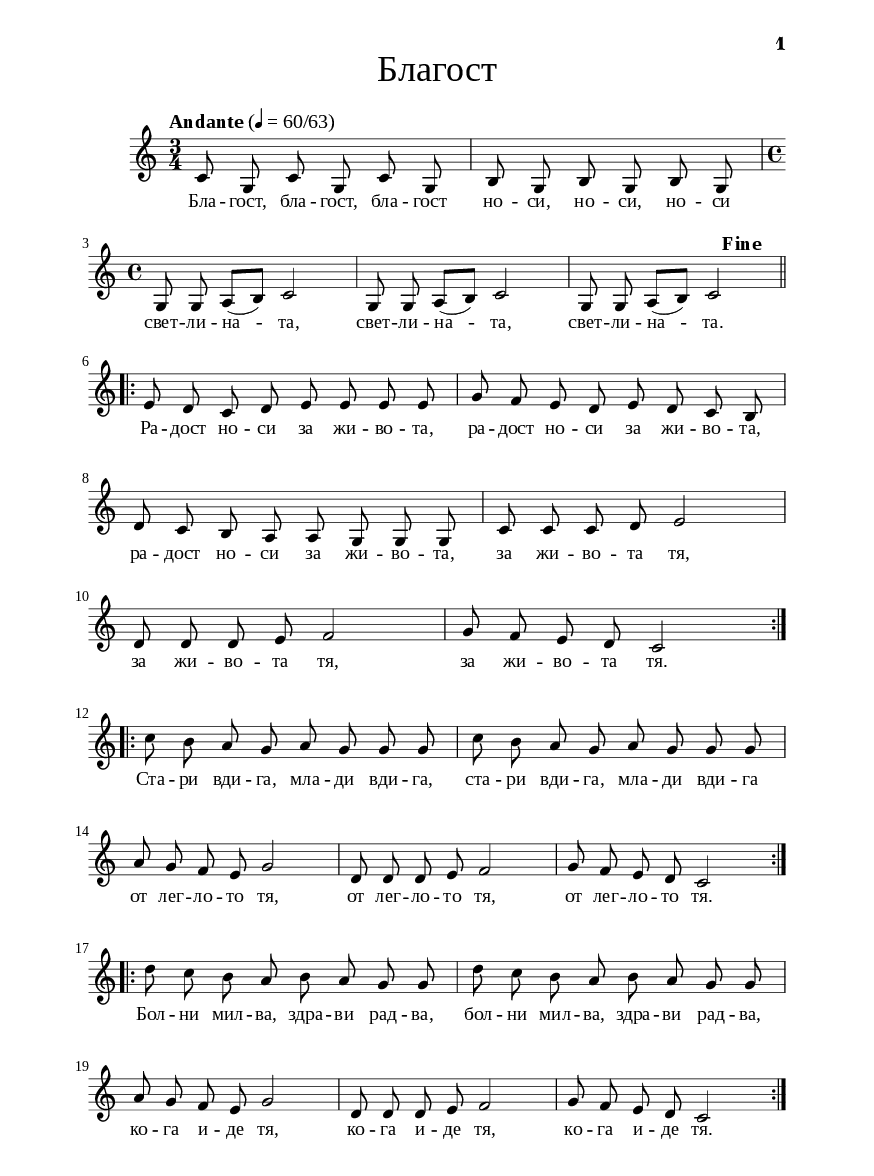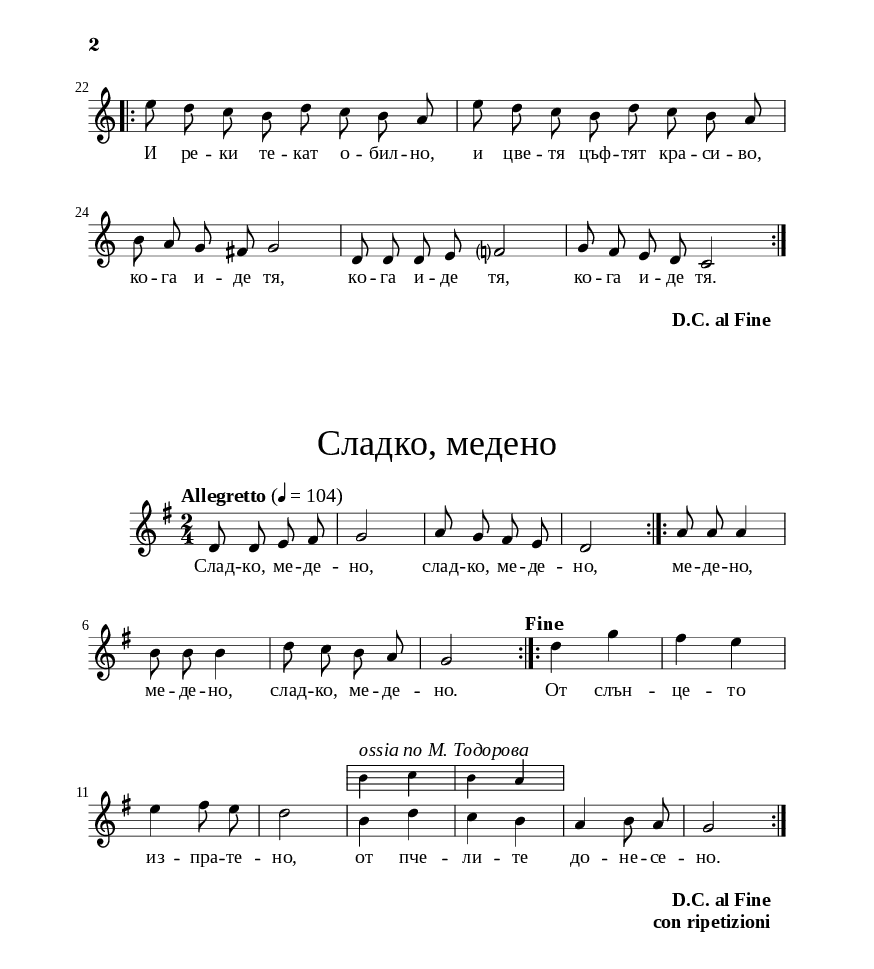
\version "2.24.4"

% include paper part and global functions
\include "include/globals.ily"

\bookpart {
  \label #'ref072
  \tocItem \markup "Благост"
  \include "include/bookpart-paper.ily"
  \score {
    \include "include/score-layout.ily"

    \new Voice \absolute {

      \clef treble
      \key c \major
      \time 3/4
      \tempoFunc "Andante" 4 "60/63"
      \autoBeamOff
      c'8 g c' g c' g | b8 g b g b g \break |

      \time 4/4  g8 g a [( b )] c'2 |g8 g a [( b )] c'2 | g8 g a [( b )]  \tempo"   Fine"c'2    \break |

      \bar ".|:-||"
      e'8 d' c' d' e' e' e' e' | g'8 f' e' d' e' d' c' b \break |

      d'8 c' b a a g g g |c'8 c' c' d' e'2 \break |

      d'8 d' d' e' f'2 | g'8 f' e' d' c'2 \break \bar ":|.:"

      c''8 b' a' g' a' g' g' g' |  c''8 b' a' g' a' g' g' g' \break |

      a'8 g' f' e' g'2 | d'8 d' d' e' f'2 | g'8 f' e' d' c'2
      \break |

      \bar ":|.:"
      d''8 c'' b' a' b' a' g' g' | d''8 c'' b' a' b' a' g' g' \break

      a'8 g' f' e' g'2 | d'8 d' d' e' f'2 | g'8 f' e' d' c'2
      \break |

      \bar ":|.:"
      e''8 d'' c'' b' d'' c'' b' a' | e''8 d'' c'' b' d'' c'' b' a' \break |

      b'8 a' g' fis' g'2 | d'8 d' d' e' f'?2 | g'8 f' e' d' c'2   \bar ":|.:"
      \break | % 27
    }

    \addlyrics {
      Бла -- гост,
      бла -- гост, бла -- гост но -- си, но -- си, но --
      си свет -- ли -- на -- та, свет -- ли -- на -- та,
      свет -- ли -- на -- та. Ра -- дост но -- си за
      жи -- во -- та, ра -- дост но -- си за жи -- во
      -- та, ра -- дост но -- си за жи -- во -- та, за
      жи -- во -- та тя, за жи -- во -- та тя, за жи
      -- во -- та тя. Ста -- ри вди -- га, мла -- ди
      вди -- га, ста -- ри вди -- га, мла -- ди вди --
      га от лег -- ло -- то тя, от лег -- ло -- то
      тя, от лег -- ло -- то тя. Бол -- ни мил -- ва,
      здра -- ви рад -- ва, бол -- ни мил -- ва, здра --
      ви рад -- ва, ко -- га и -- де тя, ко -- га и
      -- де тя, ко -- га и -- де тя. И ре -- ки те
      -- кат о -- бил -- но, и цве -- тя цъф -- тят
      кра -- си -- во, ко -- га и -- де тя, ко -- га
      и -- де тя, ко -- га и -- де тя.
    }
    \header {
      title = \titleFunc #'ref_desc_3 "Благост" "Blagost"
    }

    \midi{}

  } % score

  \markup \dc-one "D.C. al Fine"

  \markup \vspace #4
  \label #'ref073
  \tocItem \markup "Сладко, медено"
  \include "include/bookpart-paper.ily"
  \score {
    \include "include/score-layout.ily"

    \new Staff = main \absolute {
      \clef treble
      \key g \major
      \time 2/4
      \tempoFunc "Allegretto" 4 "104"
      \autoBeamOff

      d'8 d' e' fis' |g'2 | a'8 g' fis' e' | d'2  \bar ":|.:"  |
      a'8 a' a'4 | \break  b'8 b' b'4 | d''8 c'' b' a' | \tempo "                 Fine" g'2  \bar ":|.:" |
      d''4 g'' | fis''4 e'' | \break
      e''4 fis''8 e'' | d''2  |
      <<
        {

          b'4 d'' | c''4 b' |
        }

        \new Staff \with {
          \override VerticalAxisGroup.default-staff-staff-spacing =
          #'((basic-distance . 5.5)
             (padding . -10))
          \remove "Time_signature_engraver"
          alignAboveContext = #"main"
          fontSize = #-1.5
          \override StaffSymbol.staff-space = #(magstep -2)
          \override StaffSymbol.thickness = #(magstep -2)
          firstClef = ##f
        }
        { b'4^\markup { \large \italic "ossia по М. Тодорова" } c'' | b'4 a' | }
      >>



      a'4 b'8 a' | g'2
      \bar ":|."
    }

    \addlyrics {
      Слад -- ко,
      ме -- де -- но, слад -- ко, ме -- де -- но, ме --
      де -- но, ме -- де -- но, слад -- ко, ме -- де --
      но. От слън -- це -- то из -- пра -- те -- но,
      от пче -- ли -- те до -- не -- се -- но.
    }

    \header {
      title = \titleFunc #'ref_desc_20 "Сладко, медено" "Sladko, medeno"
    }

    \midi{}

  } % score
  \markup \dc-two "D.C. al Fine" "con ripetizioni"


} % bookpart
